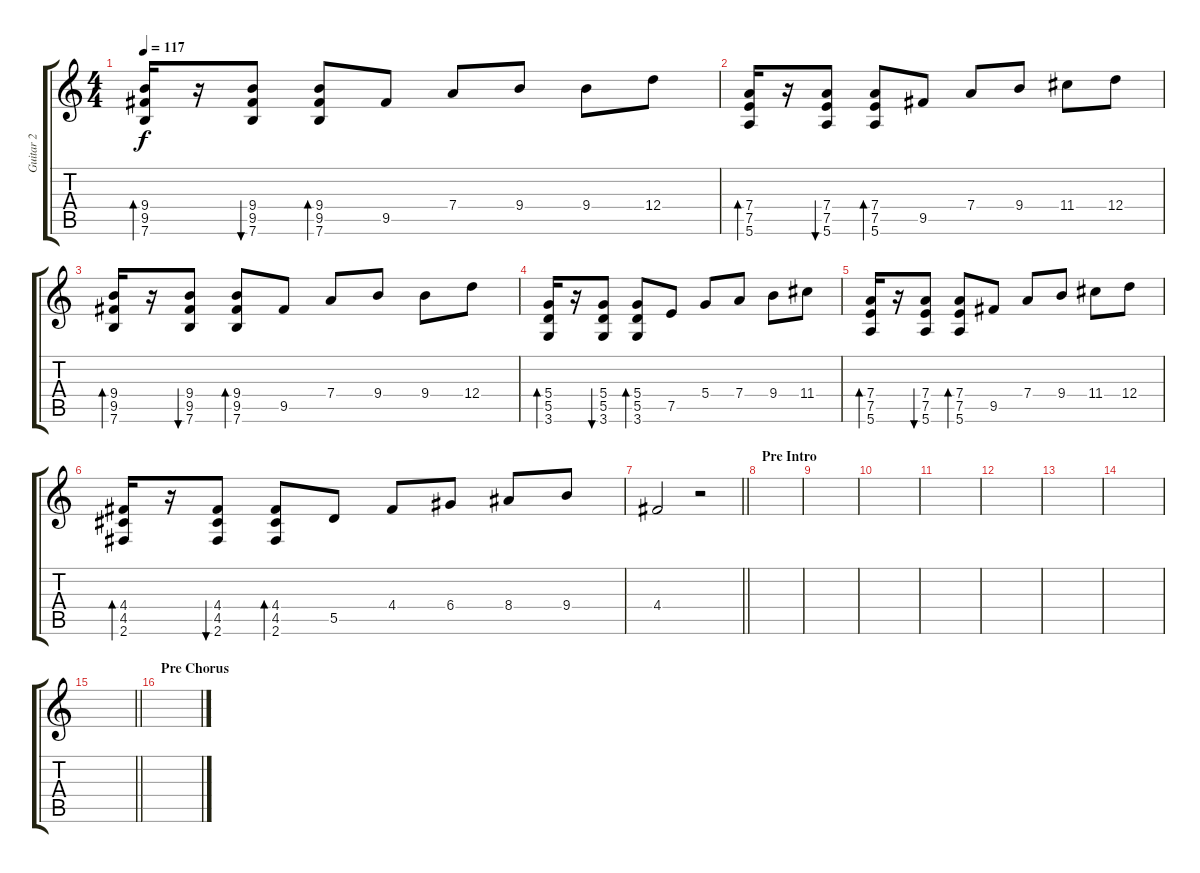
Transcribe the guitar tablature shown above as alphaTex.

\track ("Guitar 2" "Guitar 2") {instrument distortionguitar}
\staff {score tabs}
\tuning (E4 B3 G3 D3 A2 E2) {hide}
\ts (4 4)
\tempo 117
\clef g2
\ks c
(9.4 9.5 7.6).16{bd 30 dy f} r.16 (9.4 9.5 7.6).8{bu 30} (9.4 9.5 7.6).8{bd 30} 9.5.8 7.4.8 9.4.8 9.4.8 12.4.8 |
(7.4 7.5 5.6).16{bd 60} r.16 (7.4 7.5 5.6).8{bu 30} (7.4 7.5 5.6).8{bd 30} 9.5.8 7.4.8 9.4.8 11.4.8 12.4.8 |
(9.4 9.5 7.6).16{bd 30} r.16 (9.4 9.5 7.6).8{bu 30} (9.4 9.5 7.6).8{bd 30} 9.5.8 7.4.8 9.4.8 9.4.8 12.4.8 |
(5.4 5.5 3.6).16{bd 30} r.16 (5.4 5.5 3.6).8{bu 30} (5.4 5.5 3.6).8{bd 30} 7.5.8 5.4.8 7.4.8 9.4.8 11.4.8 |
(7.4 7.5 5.6).16{bd 60} r.16 (7.4 7.5 5.6).8{bu 30} (7.4 7.5 5.6).8{bd 30} 9.5.8 7.4.8 9.4.8 11.4.8 12.4.8 |
(4.4 4.5 2.6).16{bd 30} r.16 (4.4 4.5 2.6).8{bu 30} (4.4 4.5 2.6).8{bd 30} 5.5.8 4.4.8 6.4.8 8.4.8 9.4.8 |
\barLineRight lightlight
4.4.2 r.2 |
\section ("" "Pre Intro")
|
|
|
|
|
|
|
\barLineRight lightlight
|
\section ("" "Pre Chorus")
